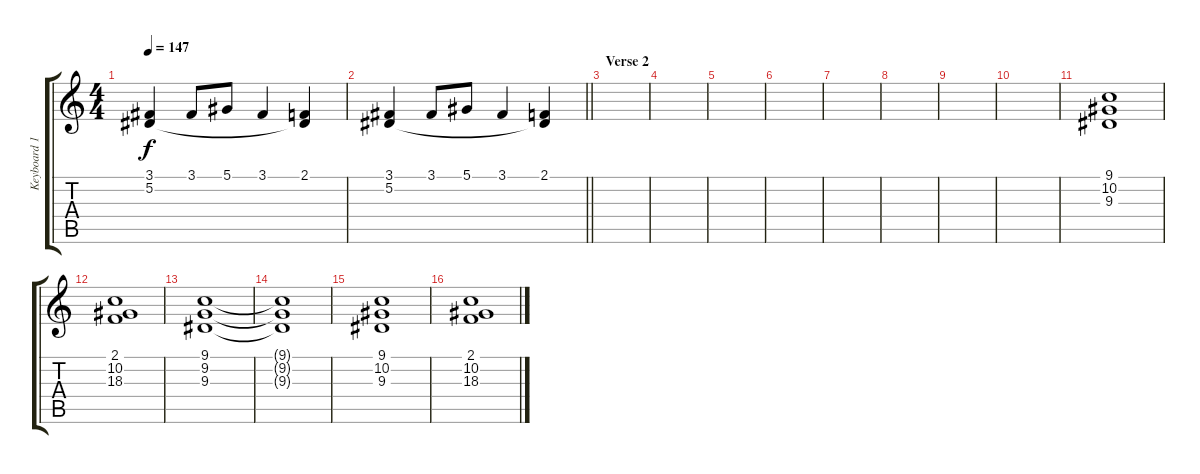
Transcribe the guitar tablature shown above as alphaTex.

\track ("Keyboard 1" "Keyboard 1") {instrument choiraahs}
\staff {score tabs}
\tuning (Eb4 Bb3 Gb3 Db3 Ab2 Eb2) {hide}
\ts (4 4)
\tempo 147
\clef g2
\ks c
(3.1 5.2).4{dy f} 3.1.8 5.1.8 3.1.4 (2.1 5.2{t}).4 |
\barLineRight lightlight
(3.1 5.2).4 3.1.8 5.1.8 3.1.4 (2.1 5.2{t}).4 |
\section ("" "Verse 2")
|
|
|
|
|
|
|
|
(9.1 10.2 9.3).1 |
(2.1 10.2 18.3).1 |
(9.1 9.2 9.3).1 |
(9.1{t} 9.2{t} 9.3{t}).1 |
(9.1 10.2 9.3).1 |
(2.1 10.2 18.3).1
